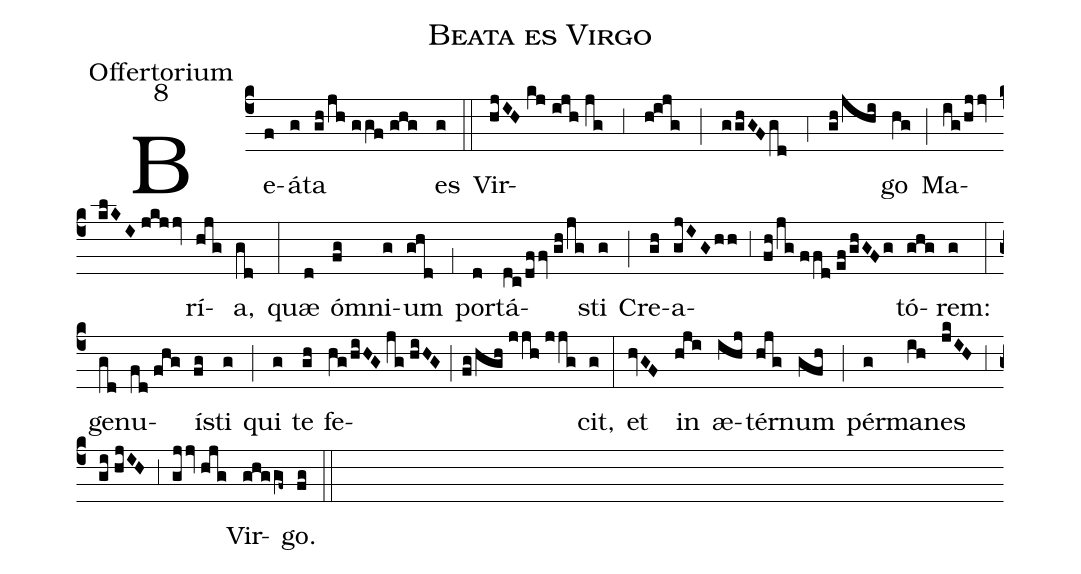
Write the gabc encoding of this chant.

name:Beata es Virgo;
office-part:Offertorium;
mode:8;
%%
(c4) Be(f)á(g)ta(gh/jh//ggf//ghg) es(g) (::) Vir(hjIH//kj//ijh//jg;3h!ijg;gghGF/gd;4gh/jhi)go(hg) (;) Ma(ig/hjjv//klKI//jkjjv)rí(hjg)a,(gd) (:) quæ(d) ó(fg)mni(g)um(ghd) (;1) por(d)tá(dc/dffv//gh/jg)sti(g) (;) Cre(gh)a(gjIG/hh;3fh/jg//ffd//ef/ghGFg)tó(ghg)rem:(g) (:) ge(gd)nu(fd//fhg)í(fg)sti(g) (;) qui(g) te(gh) fe(hg/hiHG//jg//hiHG;fg/hgh//jjh//jjg)cit,(g) (:) et(hvGF) in(hji) æ(ihj)tér(hjg)num(gfh) (;) pér(g)ma(ih)nes(jkIH) (;3) (gi//hjIH) (;3) (gjjv//hjg) Vir(ghggf~)go.(fg) (::)
